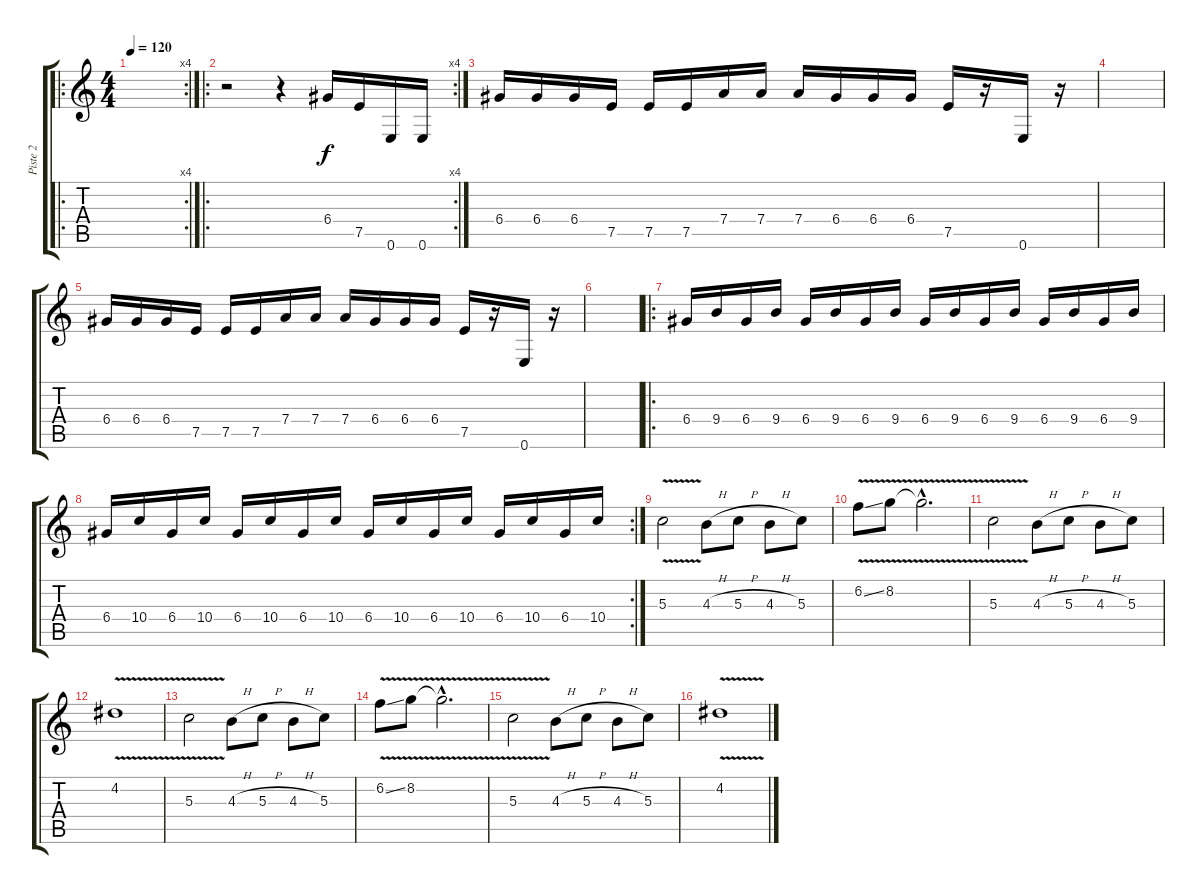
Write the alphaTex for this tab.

\track ("Piste 2" "Piste 2") {instrument distortionguitar}
\staff {score tabs}
\tuning (E4 B3 G3 D3 A2 E2) {hide}
\ro
\rc 4
\ts (4 4)
\tempo 120
\clef g2
\ks c
|
\ro
\rc 4
r.2 r.4 6.4.16 7.5.16 0.6.16 0.6.16 |
6.4.16 6.4.16 6.4.16 7.5.16 7.5.16 7.5.16 7.4.16 7.4.16 7.4.16 6.4.16 6.4.16 6.4.16 7.5.16 r.16 0.6.16 r.16 |
|
6.4.16 6.4.16 6.4.16 7.5.16 7.5.16 7.5.16 7.4.16 7.4.16 7.4.16 6.4.16 6.4.16 6.4.16 7.5.16 r.16 0.6.16 r.16 |
|
\ro
6.4.16 9.4.16 6.4.16 9.4.16 6.4.16 9.4.16 6.4.16 9.4.16 6.4.16 9.4.16 6.4.16 9.4.16 6.4.16 9.4.16 6.4.16 9.4.16 |
\rc 2
6.4.16 10.4.16 6.4.16 10.4.16 6.4.16 10.4.16 6.4.16 10.4.16 6.4.16 10.4.16 6.4.16 10.4.16 6.4.16 10.4.16 6.4.16 10.4.16 |
5.3{v}.2 4.3{h}.8 5.3{h}.8 4.3{h}.8 5.3.8 |
6.2{v ss}.8 8.2{v}.8 8.2{hac t}.2{d} |
5.3{v}.2 4.3{h}.8 5.3{h}.8 4.3{h}.8 5.3.8 |
4.2{v}.1 |
5.3{v}.2 4.3{h}.8 5.3{h}.8 4.3{h}.8 5.3.8 |
6.2{v ss}.8 8.2{v}.8 8.2{hac t}.2{d} |
5.3{v}.2 4.3{h}.8 5.3{h}.8 4.3{h}.8 5.3.8 |
4.2{v}.1
